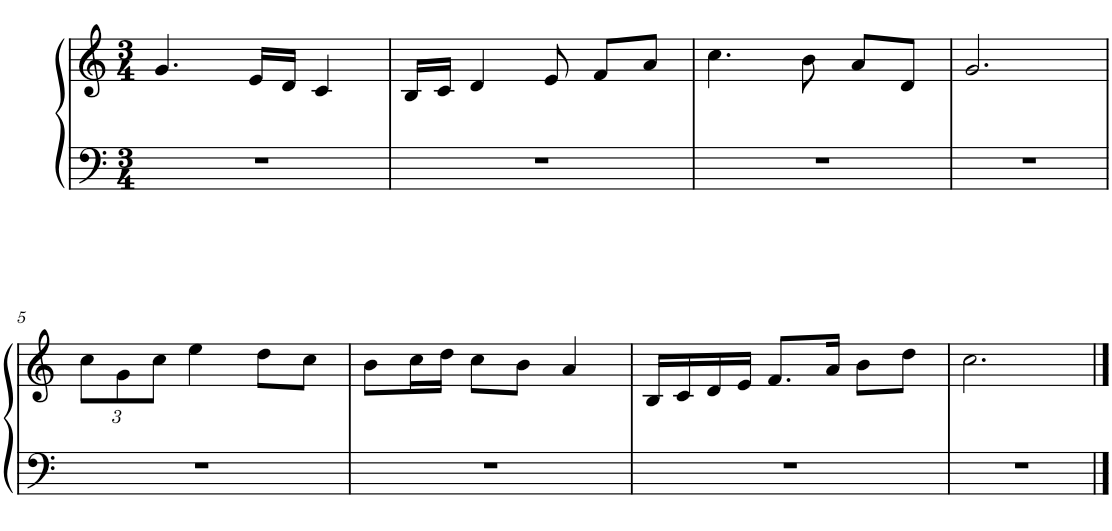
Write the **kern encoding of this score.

**kern	**kern
*part1	*part1
*staff2	*staff1
*I"P1	*
*clefF4	*clefG2
*k[]	*k[]
*M3/4	*M3/4
=1	=1
2.r	4.g/
.	16e/LL
.	16d/JJ
.	4c/
=2	=2
2.r	16B/LL
.	16c/JJ
.	4d/
.	8e/
.	8f/L
.	8a/J
=3	=3
2.r	4.cc\
.	8b\
.	8a/L
.	8d/J
=4	=4
2.r	2.g/
!!LO:LB:g=z
=5	=5
*	*Xbrackettup
2.r	12cc\L
.	12g\
.	12cc\J
.	4ee\
.	8dd\L
.	8cc\J
=6	=6
2.r	8b\L
.	16cc\L
.	16dd\JJ
.	8cc\L
.	8b\J
.	4a/
=7	=7
2.r	16B/LL
.	16c/
.	16d/
.	16e/JJ
.	8.f/L
.	16a/Jk
.	8b\L
.	8dd\J
=8	=8
2.r	2.cc\
==	==
*-	*-
